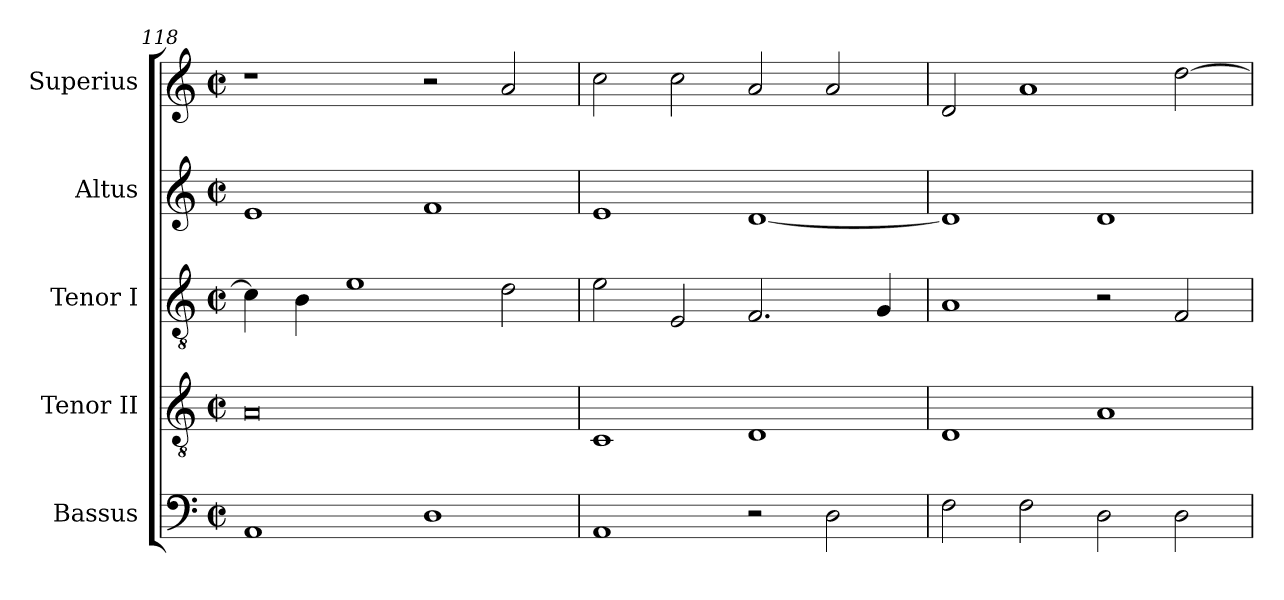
**kern	**kern	**kern	**kern	**kern
*part5	*part4	*part3	*part2	*part1
*staff5	*staff4	*staff3	*staff2	*staff1
*I"Bassus	*I"Tenor II	*I"Tenor I	*I"Altus	*I"Superius
*I'B.	*	*	*	*I'S.
!!LO:PB:g=z
*clefF4	*clefGv2	*clefGv2	*clefG2	*clefG2
*	*ITrd7c12	*ITrd7c12	*	*
*k[]	*k[]	*k[]	*k[]	*k[]
*C:	*C:	*C:	*C:	*C:
*M2/2	*M2/2	*M2/2	*M2/2	*M2/2
*met(c|)	*met(c|)	*met(c|)	*met(c|)	*met(c|)
=118	=118	=118	=118	=118
1AAi	0AAi	4Ci\]	1ei	1r
.	.	4BBi\	.	.
.	.	1Ei	.	.
1Di	.	.	1fi	2r
.	.	2Di\	.	2ai/
=119	=119	=119	=119	=119
1AAi	1CCi	2Ei\	1ei	2cci\
.	.	2EEi/	.	2cci\
2r	1DDi	2.FFi/	[<1di	2ai/
2Di\	.	.	.	2ai/
.	.	4GGi/	.	.
=120	=120	=120	=120	=120
2Fi\	1DDi	1AAi	1di]	2di/
2Fi\	.	.	.	1ai
2Di\	1AAi	2r	1di	.
2Di\	.	2FFi/	.	[>2ddi\
=	=	=	=	=
*-	*-	*-	*-	*-
